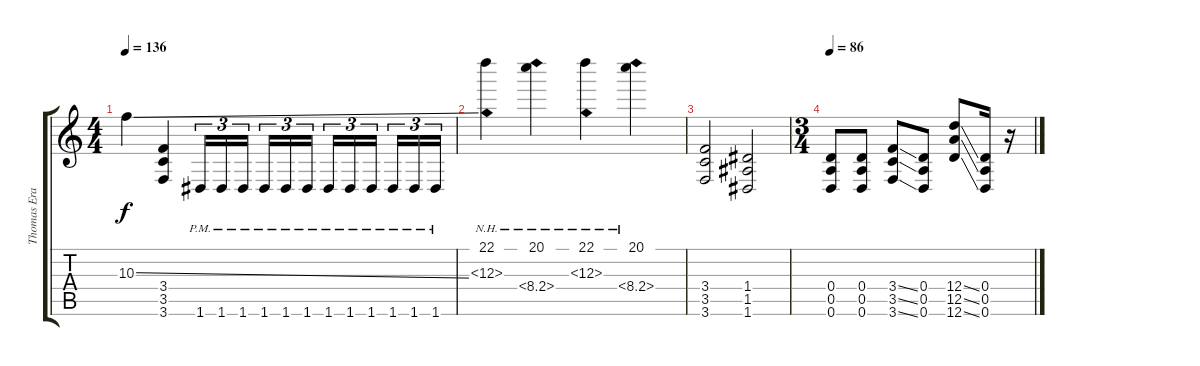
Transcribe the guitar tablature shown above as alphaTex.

\track ("Thomas Erak" "Thomas Era") {instrument distortionguitar}
\staff {score tabs}
\tuning (E4 B3 G3 D3 A2 D2) {hide}
\ts (4 4)
\tempo 136
\clef g2
\ks c
10.3{ss}.4{dy f} (3.4 3.5 3.6).4 1.6{pm}.16{tu (3 2)} 1.6{pm}.16{tu (3 2)} 1.6{pm}.16{tu (3 2)} 1.6{pm}.16{tu (3 2)} 1.6{pm}.16{tu (3 2)} 1.6{pm}.16{tu (3 2)} 1.6{pm}.16{tu (3 2)} 1.6{pm}.16{tu (3 2)} 1.6{pm}.16{tu (3 2)} 1.6{pm}.16{tu (3 2)} 1.6{pm}.16{tu (3 2)} 1.6{pm}.16{tu (3 2)} |
(22.1 6.3{nh}).4 (20.1 8.4{nh}).4 (22.1 6.3{nh}).4 (20.1 8.4{nh}).4 |
(3.4 3.5 3.6).2 (1.4 1.5 1.6).2 |
\ts (3 4)
\tempo 86
(0.4 0.5 0.6).8 (0.4 0.5 0.6).8 (3.4{ss} 3.5{ss} 3.6{ss}).8 (0.4 0.5 0.6).8 (12.4{ss} 12.5{ss} 12.6{ss}).8 (0.4 0.5 0.6).16 r.16
